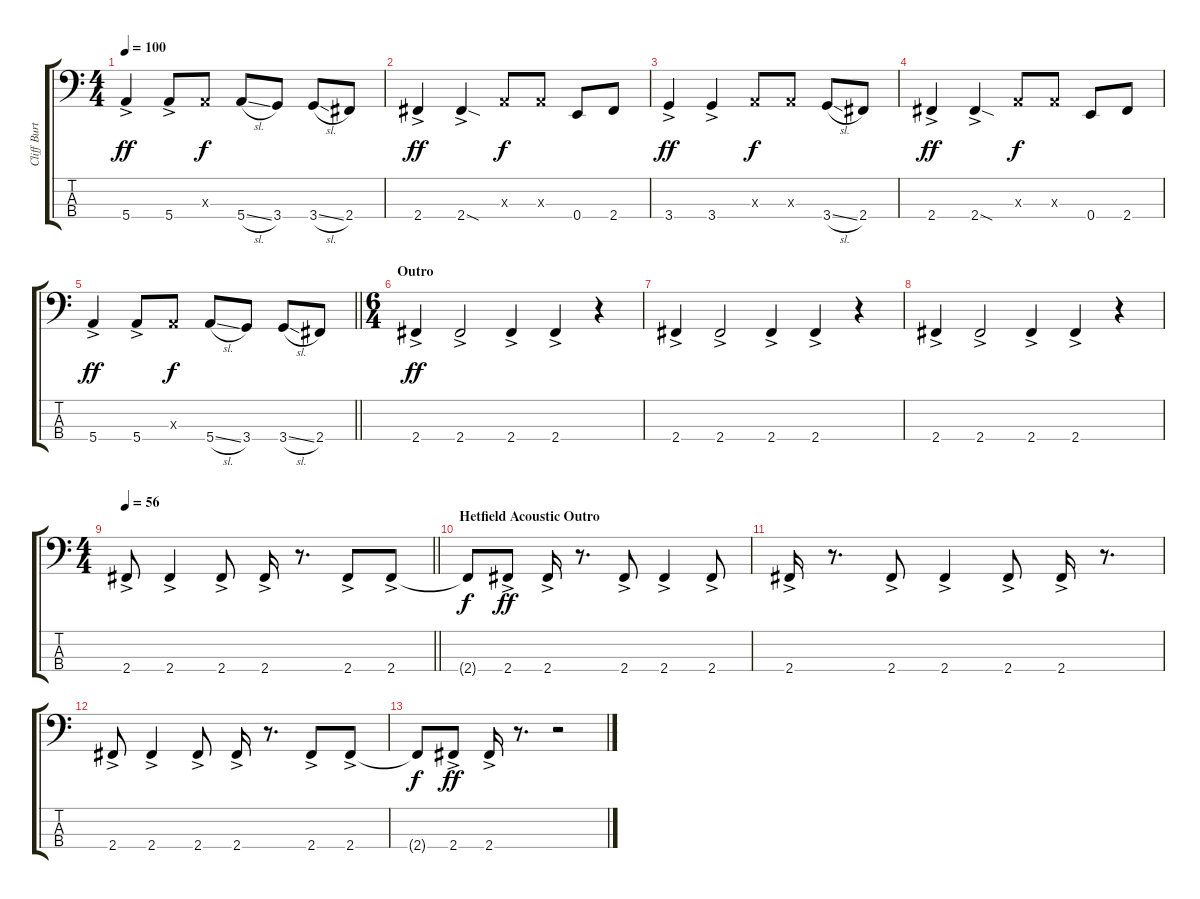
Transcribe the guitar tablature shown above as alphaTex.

\track ("Cliff Burton" "Cliff Burt") {instrument electricbassfinger}
\staff {score tabs}
\tuning (G2 D2 A1 E1) {hide}
\ts (4 4)
\tempo 100
\clef f4
\ks c
5.4{ac}.4{dy ff} 5.4{ac}.8 0.3{x}.8{dy f} 5.4{sl}.8 3.4.8 3.4{sl}.8 2.4.8 |
2.4{ac}.4{dy ff} 2.4{sod ac}.4 0.3{x}.8{dy f} 0.3{x}.8 0.4.8 2.4.8 |
3.4{ac}.4{dy ff} 3.4{ac}.4 0.3{x}.8{dy f} 0.3{x}.8 3.4{sl}.8 2.4.8 |
2.4{ac}.4{dy ff} 2.4{sod ac}.4 0.3{x}.8{dy f} 0.3{x}.8 0.4.8 2.4.8 |
\barLineRight lightlight
5.4{ac}.4{dy ff} 5.4{ac}.8 0.3{x}.8{dy f} 5.4{sl}.8 3.4.8 3.4{sl}.8 2.4.8 |
\ts (6 4)
\section ("" "Outro")
2.4{ac}.4{dy ff} 2.4{ac}.2 2.4{ac}.4 2.4{ac}.4 r.4 |
2.4{ac}.4 2.4{ac}.2 2.4{ac}.4 2.4{ac}.4 r.4 |
2.4{ac}.4 2.4{ac}.2 2.4{ac}.4 2.4{ac}.4 r.4 |
\ts (4 4)
\tempo 56
\barLineRight lightlight
2.4{ac}.8 2.4{ac}.4 2.4{ac}.8 2.4{ac}.16 r.8{d} 2.4{ac}.8 2.4{ac}.8 |
\section ("" "Hetfield Acoustic Outro")
2.4{t}.8{dy f} 2.4{ac}.8{dy ff} 2.4{ac}.16 r.8{d} 2.4{ac}.8{volume 12} 2.4{ac}.4 2.4{ac}.8 |
2.4{ac}.16 r.8{d} 2.4{ac}.8{volume 8} 2.4{ac}.4 2.4{ac}.8 2.4{ac}.16 r.8{d} |
2.4{ac}.8{volume 4} 2.4{ac}.4 2.4{ac}.8 2.4{ac}.16 r.8{d} 2.4{ac}.8{volume 0} 2.4{ac}.8 |
2.4{t}.8{dy f} 2.4{ac}.8{dy ff} 2.4{ac}.16 r.8{d} r.2
